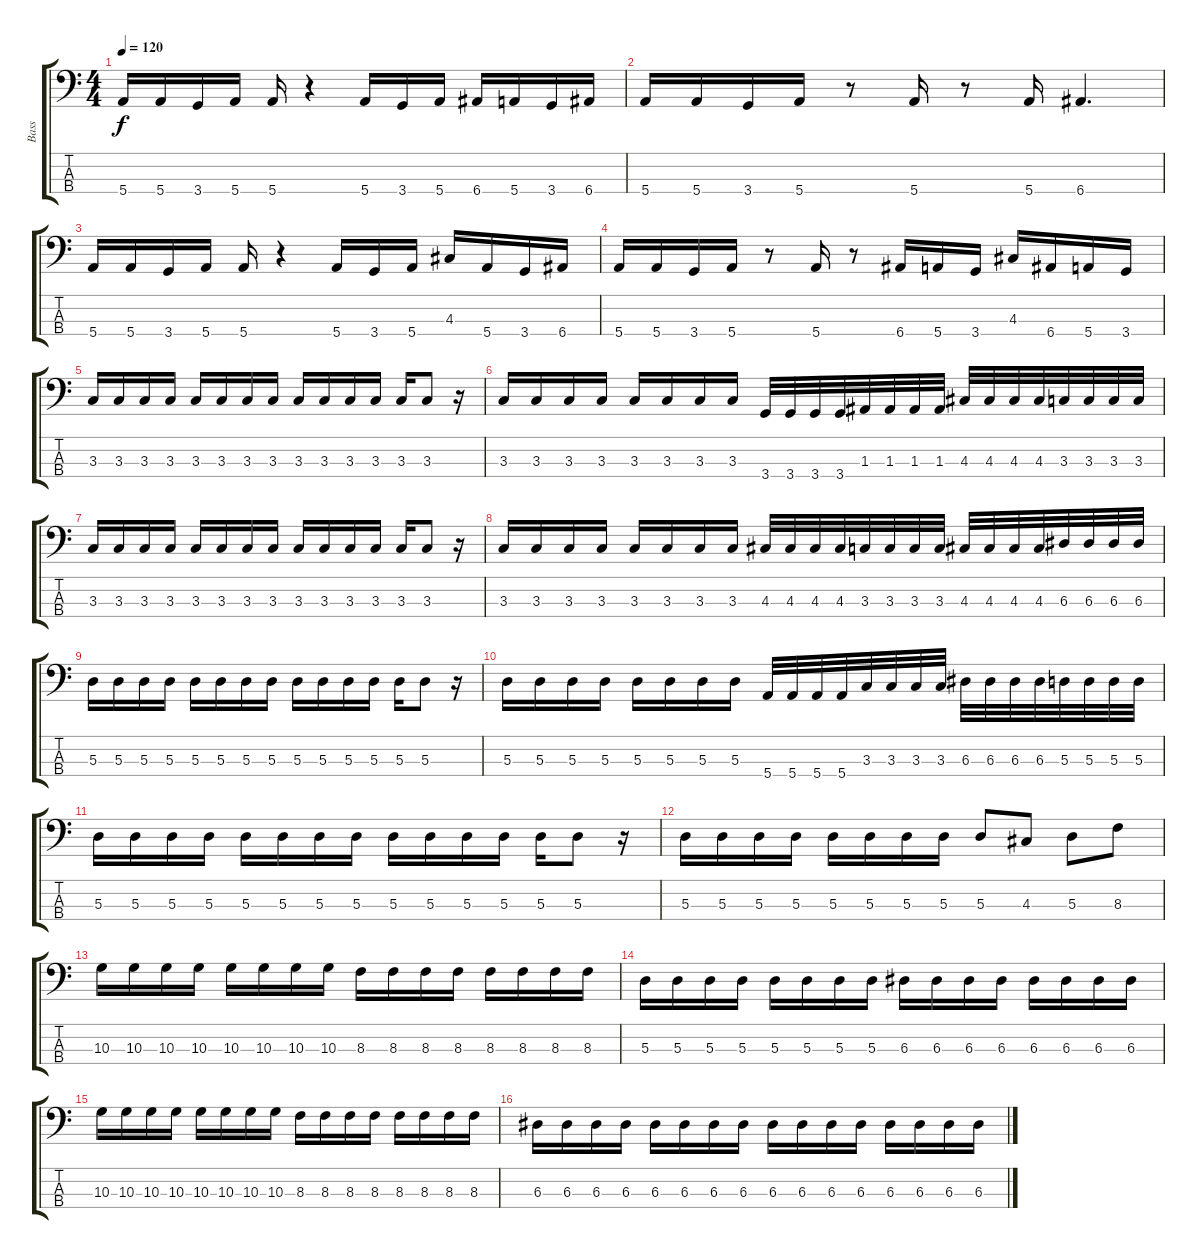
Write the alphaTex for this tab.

\track ("Bass" "Bass") {instrument electricbassfinger}
\staff {score tabs}
\tuning (G2 D2 A1 E1) {hide}
\ts (4 4)
\tempo 120
\clef f4
\ks c
5.4.16{dy f} 5.4.16 3.4.16 5.4.16 5.4.16 r.4 5.4.16 3.4.16 5.4.16 6.4.16 5.4.16 3.4.16 6.4.16 |
5.4.16 5.4.16 3.4.16 5.4.16 r.8 5.4.16 r.8 5.4.16 6.4.4{d} |
5.4.16 5.4.16 3.4.16 5.4.16 5.4.16 r.4 5.4.16 3.4.16 5.4.16 4.3.16 5.4.16 3.4.16 6.4.16 |
5.4.16 5.4.16 3.4.16 5.4.16 r.8 5.4.16 r.8 6.4.16 5.4.16 3.4.16 4.3.16 6.4.16 5.4.16 3.4.16 |
3.3.16 3.3.16 3.3.16 3.3.16 3.3.16 3.3.16 3.3.16 3.3.16 3.3.16 3.3.16 3.3.16 3.3.16 3.3.16 3.3.8 r.16 |
3.3.16 3.3.16 3.3.16 3.3.16 3.3.16 3.3.16 3.3.16 3.3.16 3.4.32 3.4.32 3.4.32 3.4.32 1.3.32 1.3.32 1.3.32 1.3.32 4.3.32 4.3.32 4.3.32 4.3.32 3.3.32 3.3.32 3.3.32 3.3.32 |
3.3.16 3.3.16 3.3.16 3.3.16 3.3.16 3.3.16 3.3.16 3.3.16 3.3.16 3.3.16 3.3.16 3.3.16 3.3.16 3.3.8 r.16 |
3.3.16 3.3.16 3.3.16 3.3.16 3.3.16 3.3.16 3.3.16 3.3.16 4.3.32 4.3.32 4.3.32 4.3.32 3.3.32 3.3.32 3.3.32 3.3.32 4.3.32 4.3.32 4.3.32 4.3.32 6.3.32 6.3.32 6.3.32 6.3.32 |
5.3.16 5.3.16 5.3.16 5.3.16 5.3.16 5.3.16 5.3.16 5.3.16 5.3.16 5.3.16 5.3.16 5.3.16 5.3.16 5.3.8 r.16 |
5.3.16 5.3.16 5.3.16 5.3.16 5.3.16 5.3.16 5.3.16 5.3.16 5.4.32 5.4.32 5.4.32 5.4.32 3.3.32 3.3.32 3.3.32 3.3.32 6.3.32 6.3.32 6.3.32 6.3.32 5.3.32 5.3.32 5.3.32 5.3.32 |
5.3.16 5.3.16 5.3.16 5.3.16 5.3.16 5.3.16 5.3.16 5.3.16 5.3.16 5.3.16 5.3.16 5.3.16 5.3.16 5.3.8 r.16 |
5.3.16 5.3.16 5.3.16 5.3.16 5.3.16 5.3.16 5.3.16 5.3.16 5.3.8 4.3.8 5.3.8 8.3.8 |
10.3.16 10.3.16 10.3.16 10.3.16 10.3.16 10.3.16 10.3.16 10.3.16 8.3.16 8.3.16 8.3.16 8.3.16 8.3.16 8.3.16 8.3.16 8.3.16 |
5.3.16 5.3.16 5.3.16 5.3.16 5.3.16 5.3.16 5.3.16 5.3.16 6.3.16 6.3.16 6.3.16 6.3.16 6.3.16 6.3.16 6.3.16 6.3.16 |
10.3.16 10.3.16 10.3.16 10.3.16 10.3.16 10.3.16 10.3.16 10.3.16 8.3.16 8.3.16 8.3.16 8.3.16 8.3.16 8.3.16 8.3.16 8.3.16 |
6.3.16 6.3.16 6.3.16 6.3.16 6.3.16 6.3.16 6.3.16 6.3.16 6.3.16 6.3.16 6.3.16 6.3.16 6.3.16 6.3.16 6.3.16 6.3.16
